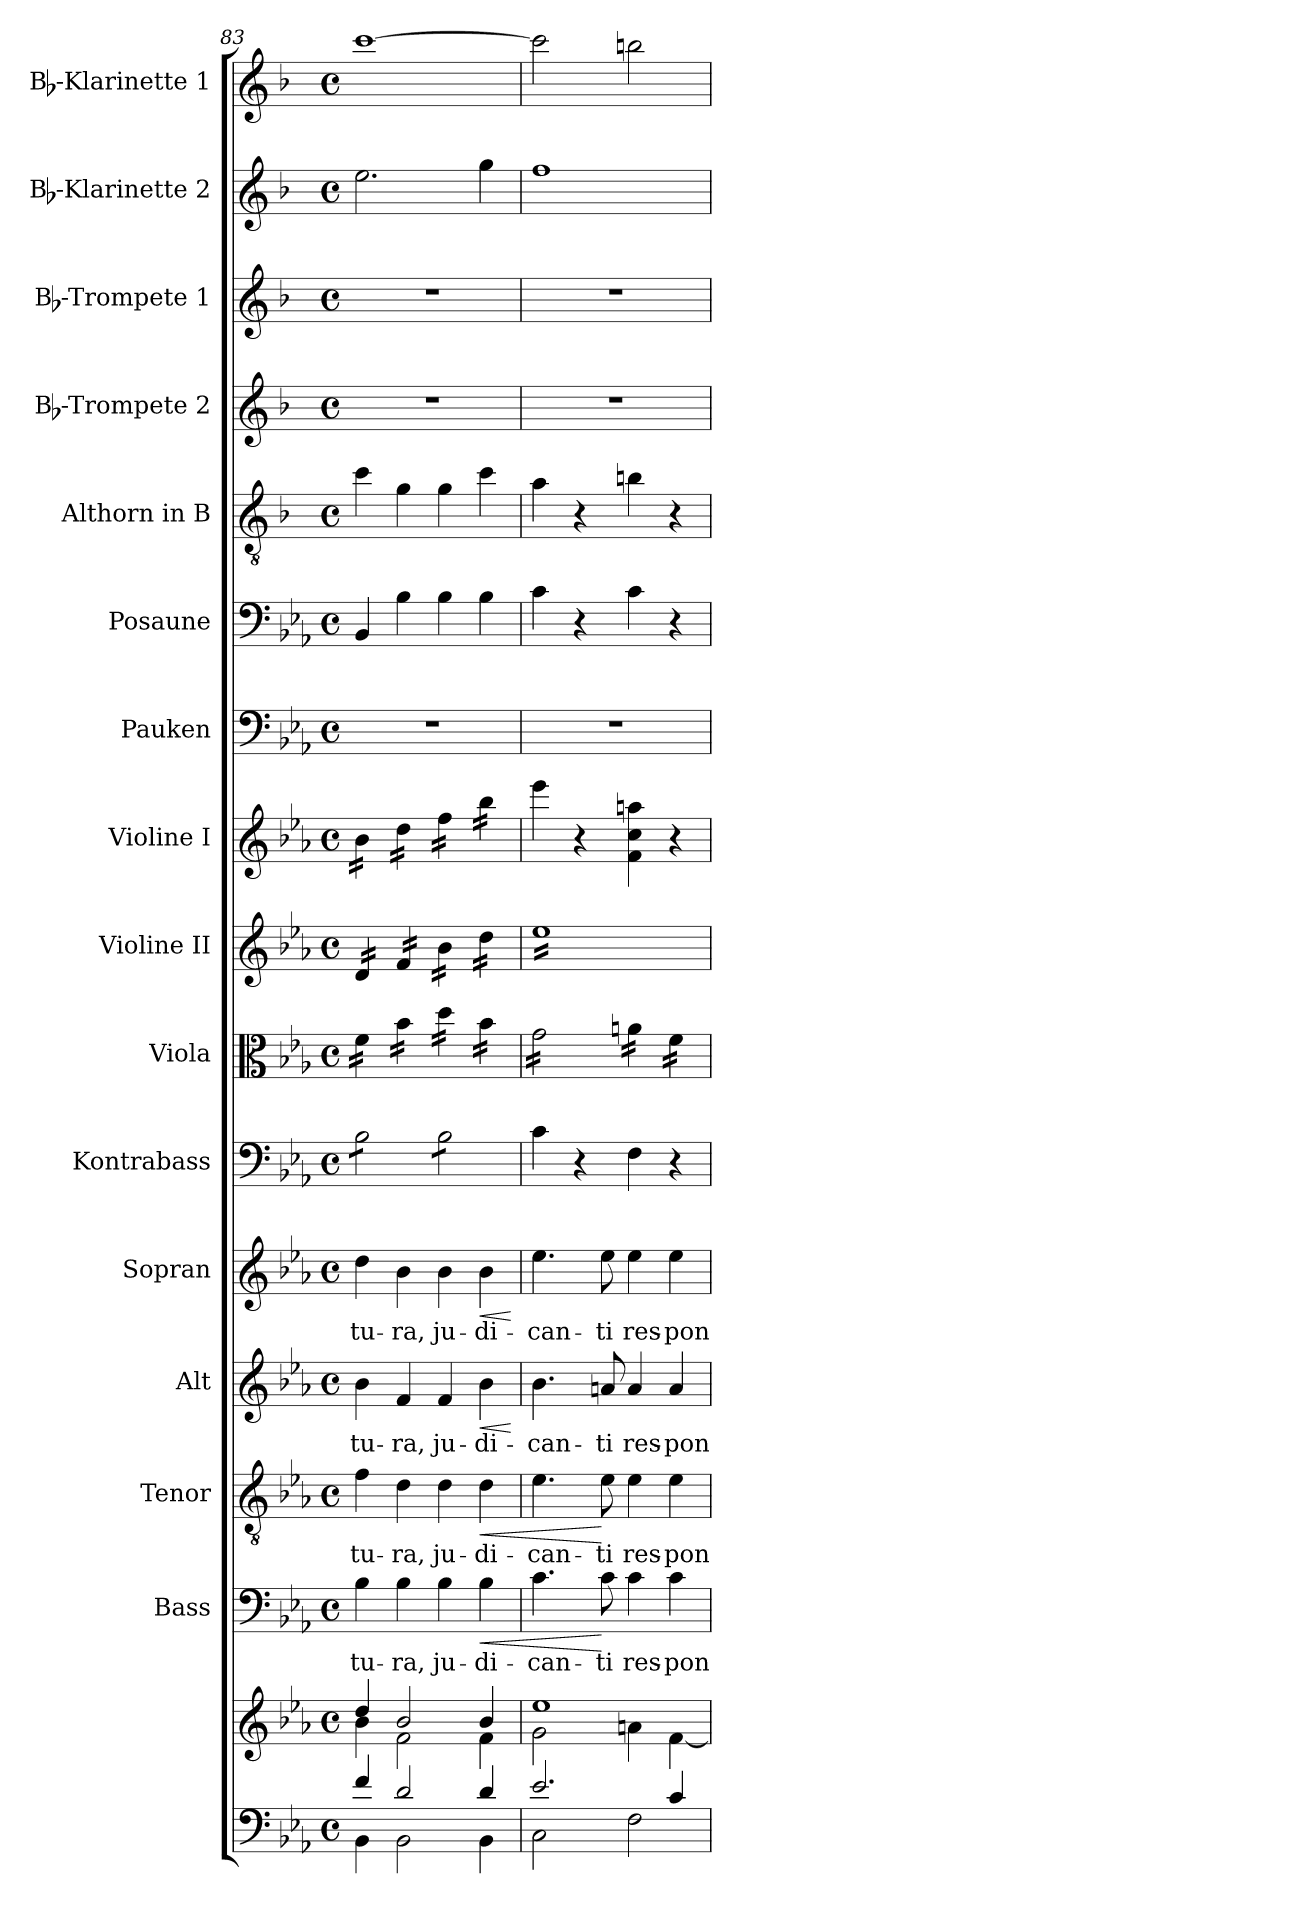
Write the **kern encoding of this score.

**kern	**kern	**kern	**text	**dynam	**kern	**text	**dynam	**kern	**text	**dynam	**kern	**text	**dynam	**kern	**kern	**kern	**kern	**kern	**kern	**kern	**kern	**kern	**kern	**kern
*part16	*part16	*part15	*part15	*part15	*part14	*part14	*part14	*part13	*part13	*part13	*part12	*part12	*part12	*part11	*part10	*part9	*part8	*part7	*part6	*part5	*part4	*part3	*part2	*part1
*staff17	*staff16	*staff15	*staff15	*staff15	*staff14	*staff14	*staff14	*staff13	*staff13	*staff13	*staff12	*staff12	*staff12	*staff11	*staff10	*staff9	*staff8	*staff7	*staff6	*staff5	*staff4	*staff3	*staff2	*staff1
*	*	*I"Bass	*	*	*I"Tenor	*	*	*I"Alt	*	*	*I"Sopran	*	*	*I"Kontrabass	*I"Viola	*I"Violine II	*I"Violine I	*I"Pauken	*I"Posaune	*I"Althorn in B	*I"Bb-Trompete 2	*I"Bb-Trompete 1	*I"Bb-Klarinette 2	*I"Bb-Klarinette 1
*	*	*I'B.	*	*	*I'T.	*	*	*I'A.	*	*	*I'S.	*	*	*I'Kb.	*I'Vla.	*I'Vl. II	*I'Vl. I	*I'Pk.	*I'Pos.	*	*I'Bb Trp. 2	*I'Bb Trp. 1	*I'Bb Kl. 2	*I'Bb Kl. 1
*clefF4	*clefG2	*clefF4	*	*	*clefGv2	*	*	*clefG2	*	*	*clefG2	*	*	*clefF4	*clefC3	*clefG2	*clefG2	*clefF4	*clefF4	*clefGv2	*clefG2	*clefG2	*clefG2	*clefG2
*	*	*	*	*	*	*	*	*	*	*	*	*	*	*ITrd7c12	*	*	*	*	*	*ITrd1c2	*ITrd1c2	*ITrd1c2	*ITrd1c2	*ITrd1c2
*k[b-e-a-]	*k[b-e-a-]	*k[b-e-a-]	*	*	*k[b-e-a-]	*	*	*k[b-e-a-]	*	*	*k[b-e-a-]	*	*	*k[b-e-a-]	*k[b-e-a-]	*k[b-e-a-]	*k[b-e-a-]	*k[b-e-a-]	*k[b-e-a-]	*k[b-e-a-]	*k[b-e-a-]	*k[b-e-a-]	*k[b-e-a-]	*k[b-e-a-]
*E-:	*E-:	*E-:	*	*	*E-:	*	*	*E-:	*	*	*E-:	*	*	*E-:	*E-:	*E-:	*E-:	*E-:	*E-:	*E-:	*E-:	*E-:	*E-:	*E-:
*M4/4	*M4/4	*M4/4	*	*	*M4/4	*	*	*M4/4	*	*	*M4/4	*	*	*M4/4	*M4/4	*M4/4	*M4/4	*M4/4	*M4/4	*M4/4	*M4/4	*M4/4	*M4/4	*M4/4
*met(c)	*met(c)	*met(c)	*	*	*met(c)	*	*	*met(c)	*	*	*met(c)	*	*	*met(c)	*met(c)	*met(c)	*met(c)	*met(c)	*met(c)	*met(c)	*met(c)	*met(c)	*met(c)	*met(c)
=83	=83	=83	=83	=83	=83	=83	=83	=83	=83	=83	=83	=83	=83	=83	=83	=83	=83	=83	=83	=83	=83	=83	=83	=83
*^	*^	*	*	*	*	*	*	*	*	*	*	*	*	*	*	*	*	*	*	*	*	*	*	*
!	!	!	!	!	!LO:LY:b	!	!	!LO:LY:b	!	!	!LO:LY:b	!	!	!LO:LY:b	!	!	!	!	!	!	!	!	!	!	!	!
*	*	*	*	*	*	*	*	*	*	*	*	*	*	*	*	*tremolo	*	*	*	*	*	*	*	*	*	*
*	*	*	*	*	*	*	*	*	*	*	*	*	*	*	*	*	*tremolo	*	*	*	*	*	*	*	*	*
*	*	*	*	*	*	*	*	*	*	*	*	*	*	*	*	*	*	*tremolo	*	*	*	*	*	*	*	*
*	*	*	*	*	*	*	*	*	*	*	*	*	*	*	*	*	*	*	*tremolo	*	*	*	*	*	*	*
4f/	4BB-\	4dd/	4b-\	4B-\	-tu-	.	4f\	-tu-	.	4b-\	-tu-	.	4dd\	-tu-	.	8BB-\L	16f\LL	16d/LL	16b-\LL	1r	4BB-/	4b-\	1r	1r	2.dd\	[1bb-
.	.	.	.	.	.	.	.	.	.	.	.	.	.	.	.	.	16f\	16d/	16b-\	.	.	.	.	.	.	.
.	.	.	.	.	.	.	.	.	.	.	.	.	.	.	.	8BB-\	16f\	16d/	16b-\	.	.	.	.	.	.	.
.	.	.	.	.	.	.	.	.	.	.	.	.	.	.	.	.	16f\JJ	16d/JJ	16b-\JJ	.	.	.	.	.	.	.
!	!	!	!	!	!LO:LY:b	!	!	!LO:LY:b	!	!	!LO:LY:b	!	!	!LO:LY:b	!	!	!	!	!	!	!	!	!	!	!	!
2d/	2BB-\	2b-/	2f\	4B-\	-ra,	.	4d\	-ra,	.	4f/	-ra,	.	4b-\	-ra,	.	8BB-\	16b-\LL	16f/LL	16dd\LL	.	4B-\	4f\	.	.	.	.
.	.	.	.	.	.	.	.	.	.	.	.	.	.	.	.	.	16b-\	16f/	16dd\	.	.	.	.	.	.	.
.	.	.	.	.	.	.	.	.	.	.	.	.	.	.	.	8BB-\J	16b-\	16f/	16dd\	.	.	.	.	.	.	.
.	.	.	.	.	.	.	.	.	.	.	.	.	.	.	.	.	16b-\JJ	16f/JJ	16dd\JJ	.	.	.	.	.	.	.
!	!	!	!	!	!LO:LY:b	!	!	!LO:LY:b	!	!	!LO:LY:b	!	!	!LO:LY:b	!	!	!	!	!	!	!	!	!	!	!	!
.	.	.	.	4B-\	ju-	.	4d\	ju-	.	4f/	ju-	.	4b-\	ju-	.	8BB-\L	16dd\LL	16b-\LL	16ff\LL	.	4B-\	4f\	.	.	.	.
.	.	.	.	.	.	.	.	.	.	.	.	.	.	.	.	.	16dd\	16b-\	16ff\	.	.	.	.	.	.	.
.	.	.	.	.	.	.	.	.	.	.	.	.	.	.	.	8BB-\	16dd\	16b-\	16ff\	.	.	.	.	.	.	.
.	.	.	.	.	.	.	.	.	.	.	.	.	.	.	.	.	16dd\JJ	16b-\JJ	16ff\JJ	.	.	.	.	.	.	.
!	!	!	!	!	!LO:LY:b	!LO:HP:b	!	!LO:LY:b	!LO:HP:b	!	!LO:LY:b	!LO:HP:b	!	!LO:LY:b	!LO:HP:b	!	!	!	!	!	!	!	!	!	!	!
4d/	4BB-\	4b-/	4f\	4B-\	-di-	<	4d\	-di-	<	4b-\	-di-	<	4b-\	-di-	<	8BB-\	16b-\LL	16dd\LL	16bb-\LL	.	4B-\	4b-\	.	.	4ff\	.
.	.	.	.	.	.	.	.	.	.	.	.	.	.	.	.	.	16b-\	16dd\	16bb-\	.	.	.	.	.	.	.
.	.	.	.	.	.	.	.	.	.	.	.	.	.	.	.	8BB-\J	16b-\	16dd\	16bb-\	.	.	.	.	.	.	.
*	*	*	*	*	*	*	*	*	*	*	*	*	*	*	*	*Xtremolo	*	*	*	*	*	*	*	*	*	*
.	.	.	.	.	.	.	.	.	.	.	.	.	.	.	.	.	16b-\JJ	16dd\JJ	16bb-\JJ	.	.	.	.	.	.	.
*	*	*	*	*	*	*	*	*	*	*	*	*	*	*	*	*	*	*	*Xtremolo	*	*	*	*	*	*	*
*v	*v	*	*	*	*	*	*	*	*	*	*	*	*	*	*	*	*	*	*	*	*	*	*	*	*	*
*	*v	*v	*	*	*	*	*	*	*	*	*	*	*	*	*	*	*	*	*	*	*	*	*	*	*
.	.	.	.	.	.	.	.	.	.	[	.	.	[	.	.	.	.	.	.	.	.	.	.	.
=84	=84	=84	=84	=84	=84	=84	=84	=84	=84	=84	=84	=84	=84	=84	=84	=84	=84	=84	=84	=84	=84	=84	=84	=84
*^	*^	*	*	*	*	*	*	*	*	*	*	*	*	*	*	*	*	*	*	*	*	*	*	*
!	!	!	!	!	!LO:LY:b	!	!	!LO:LY:b	!	!	!LO:LY:b	!	!	!LO:LY:b	!	!	!	!	!	!	!	!	!	!	!	!
2.e-/	2C\	1ee-	2g\	4.c\	-can-	.	4.e-\	-can-	.	4.b-\	-can-	.	4.ee-\	-can-	.	4C\	16g\LL	16ee-LL	4eee-\	1r	4c\	4g\	1r	1r	1ee-	2bb-\]
.	.	.	.	.	.	.	.	.	.	.	.	.	.	.	.	.	16g\	16ee-	.	.	.	.	.	.	.	.
.	.	.	.	.	.	.	.	.	.	.	.	.	.	.	.	.	16g\	16ee-	.	.	.	.	.	.	.	.
.	.	.	.	.	.	.	.	.	.	.	.	.	.	.	.	.	16g\	16ee-	.	.	.	.	.	.	.	.
.	.	.	.	.	.	.	.	.	.	.	.	.	.	.	.	4r	16g\	16ee-	4r	.	4r	4r	.	.	.	.
.	.	.	.	.	.	.	.	.	.	.	.	.	.	.	.	.	16g\	16ee-	.	.	.	.	.	.	.	.
!	!	!	!	!	!LO:LY:b	!	!	!LO:LY:b	!	!	!LO:LY:b	!	!	!LO:LY:b	!	!	!	!	!	!	!	!	!	!	!	!
.	.	.	.	8c\	-ti	[	8e-\	-ti	[	8an/	-ti	.	8ee-\	-ti	.	.	16g\	16ee-	.	.	.	.	.	.	.	.
.	.	.	.	.	.	.	.	.	.	.	.	.	.	.	.	.	16g\JJ	16ee-	.	.	.	.	.	.	.	.
!	!	!	!	!	!LO:LY:b	!	!	!LO:LY:b	!	!	!LO:LY:b	!	!	!LO:LY:b	!	!	!	!	!	!	!	!	!	!	!	!
.	2F\	.	4an\	4c\	res-	.	4e-\	res-	.	4a/	res-	.	4ee-\	res-	.	4FF\	16an\LL	16ee-	4f\ 4cc\ 4aan\	.	4c\	4an\	.	.	.	2aan\
.	.	.	.	.	.	.	.	.	.	.	.	.	.	.	.	.	16an\	16ee-	.	.	.	.	.	.	.	.
.	.	.	.	.	.	.	.	.	.	.	.	.	.	.	.	.	16an\	16ee-	.	.	.	.	.	.	.	.
.	.	.	.	.	.	.	.	.	.	.	.	.	.	.	.	.	16an\JJ	16ee-	.	.	.	.	.	.	.	.
!	!	!	!	!	!LO:LY:b	!	!	!LO:LY:b	!	!	!LO:LY:b	!	!	!LO:LY:b	!	!	!	!	!	!	!	!	!	!	!	!
4c/	.	.	[<4f\	4c\	-pon-	.	4e-\	-pon-	.	4a/	-pon-	.	4ee-\	-pon-	.	4r	16f\LL	16ee-	4r	.	4r	4r	.	.	.	.
.	.	.	.	.	.	.	.	.	.	.	.	.	.	.	.	.	16f\	16ee-	.	.	.	.	.	.	.	.
.	.	.	.	.	.	.	.	.	.	.	.	.	.	.	.	.	16f\	16ee-	.	.	.	.	.	.	.	.
.	.	.	.	.	.	.	.	.	.	.	.	.	.	.	.	.	16f\JJ	16ee-JJ	.	.	.	.	.	.	.	.
*	*	*	*	*	*	*	*	*	*	*	*	*	*	*	*	*	*	*Xtremolo	*	*	*	*	*	*	*	*
*	*	*	*	*	*	*	*	*	*	*	*	*	*	*	*	*	*Xtremolo	*	*	*	*	*	*	*	*	*
*v	*v	*	*	*	*	*	*	*	*	*	*	*	*	*	*	*	*	*	*	*	*	*	*	*	*	*
*	*v	*v	*	*	*	*	*	*	*	*	*	*	*	*	*	*	*	*	*	*	*	*	*	*	*
=	=	=	=	=	=	=	=	=	=	=	=	=	=	=	=	=	=	=	=	=	=	=	=	=
*-	*-	*-	*-	*-	*-	*-	*-	*-	*-	*-	*-	*-	*-	*-	*-	*-	*-	*-	*-	*-	*-	*-	*-	*-
